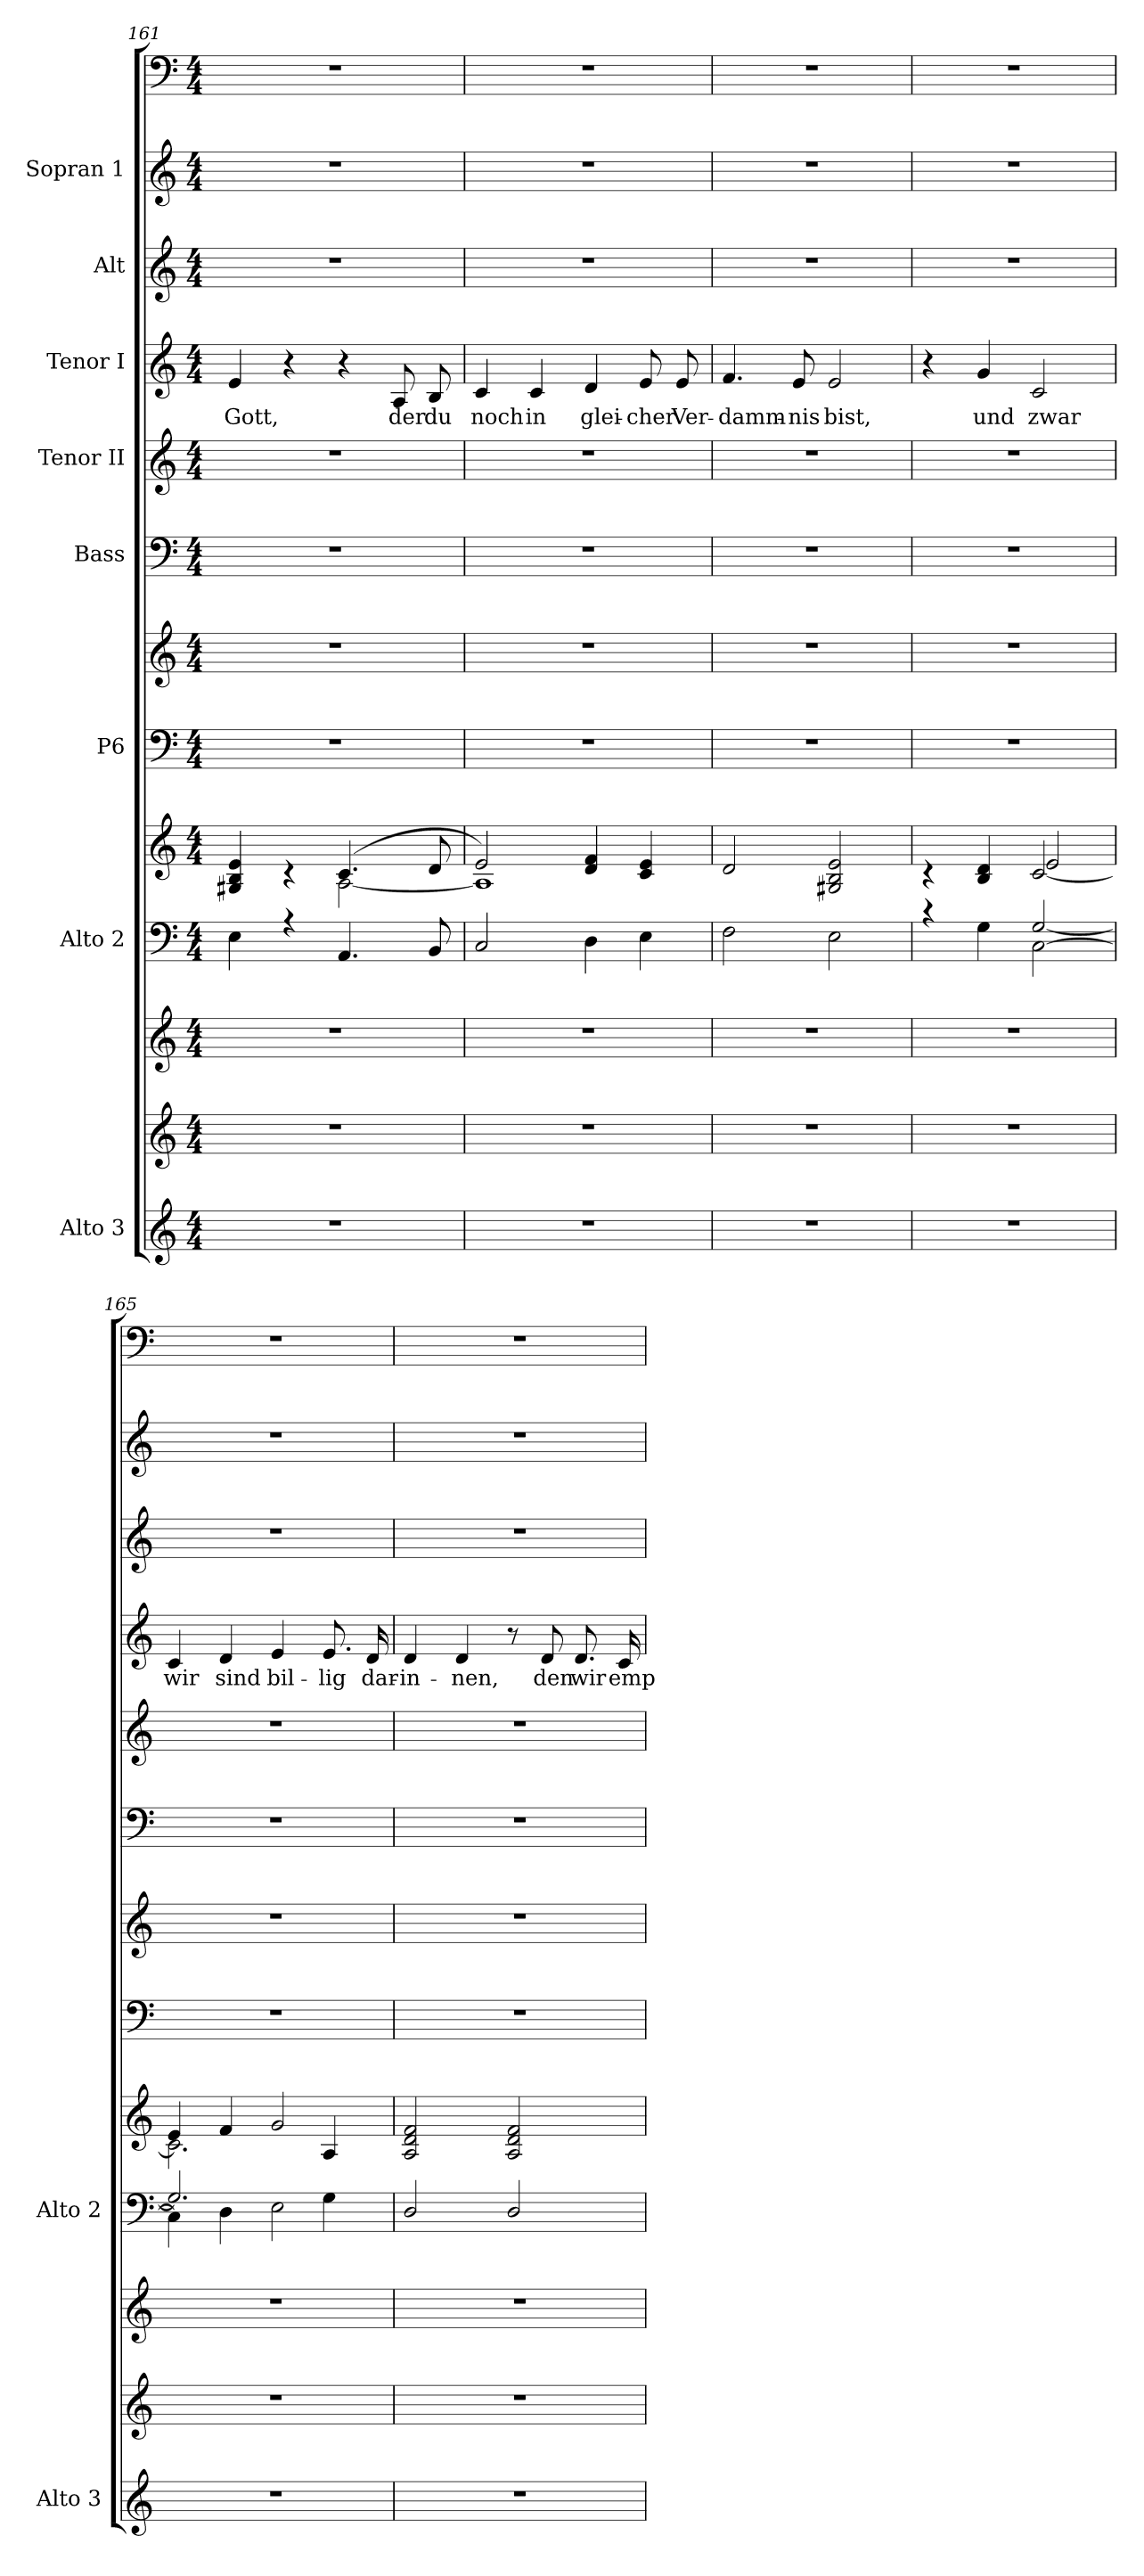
**kern	**kern	**kern	**kern	**kern	**kern	**kern	**kern	**kern	**kern	**text	**kern	**kern	**kern
*part11	*part10	*part9	*part8	*part8	*part7	*part7	*part6	*part5	*part4	*part4	*part3	*part2	*part1
*staff13	*staff12	*staff11	*staff10	*staff9	*staff8	*staff7	*staff6	*staff5	*staff4	*staff4	*staff3	*staff2	*staff1
*I"Alto 3	*	*	*I"Alto 2	*	*I"P6	*	*I"Bass	*I"Tenor II	*I"Tenor I	*	*I"Alt	*I"Sopran 1	*
*I'Alto 3	*	*	*I'Alto 2	*	*	*	*	*	*	*	*	*	*
*clefG2	*clefG2	*clefG2	*clefF4	*clefG2	*clefF4	*clefG2	*clefF4	*clefG2	*clefG2	*	*clefG2	*clefG2	*clefF4
*	*ITrd7c12	*ITrd7c12	*	*	*	*	*	*ITrd7c12	*ITrd7c12	*	*	*	*
*k[]	*k[]	*k[]	*k[]	*k[]	*k[]	*k[]	*k[]	*k[]	*k[]	*	*k[]	*k[]	*k[]
*C:	*C:	*C:	*C:	*C:	*C:	*C:	*C:	*C:	*C:	*	*C:	*C:	*C:
*M4/4	*M4/4	*M4/4	*M4/4	*M4/4	*M4/4	*M4/4	*M4/4	*M4/4	*M4/4	*	*M4/4	*M4/4	*M4/4
=161	=161	=161	=161	=161	=161	=161	=161	=161	=161	=161	=161	=161	=161
*	*	*	*^	*^	*	*	*	*	*	*	*	*	*
*	*	*	*	*	*	*^	*	*	*	*	*	*	*	*	*
!	!	!	!	!	!	!	!	!	!	!	!	!	!LO:LY:b	!	!	!
1r	1r	1r	4E\	1ryy	1ryy	2ryy	4G#X/ 4B/ 4e/	1r	1r	1r	1r	4E/	Gott,	1r	1r	1r
.	.	.	4r	.	.	.	4r	.	.	.	.	4r	.	.	.	.
.	.	.	4.AA/	.	.	[<2A\	(>4.c/	.	.	.	.	4r	.	.	.	.
!	!	!	!	!	!	!	!	!	!	!	!	!	!LO:LY:b	!	!	!
.	.	.	.	.	.	.	.	.	.	.	.	8AA/	der	.	.	.
!	!	!	!	!	!	!	!	!	!	!	!	!	!LO:LY:b	!	!	!
.	.	.	8BB/	.	.	.	8d/	.	.	.	.	8BB/	du	.	.	.
=162	=162	=162	=162	=162	=162	=162	=162	=162	=162	=162	=162	=162	=162	=162	=162	=162
!	!	!	!	!	!	!	!	!	!	!	!	!	!LO:LY:b	!	!	!
1r	1r	1r	2C/	1ryy	1ryy	1A]	2e/)	1r	1r	1r	1r	4C/	noch	1r	1r	1r
!	!	!	!	!	!	!	!	!	!	!	!	!	!LO:LY:b	!	!	!
.	.	.	.	.	.	.	.	.	.	.	.	4C/	in	.	.	.
!	!	!	!	!	!	!	!	!	!	!	!	!	!LO:LY:b	!	!	!
.	.	.	4D\	.	.	.	4d/ 4f/	.	.	.	.	4D/	glei-	.	.	.
!	!	!	!	!	!	!	!	!	!	!	!	!	!LO:LY:b	!	!	!
.	.	.	4E\	.	.	.	4c/ 4e/	.	.	.	.	8E/	-cher	.	.	.
!	!	!	!	!	!	!	!	!	!	!	!	!	!LO:LY:b	!	!	!
.	.	.	.	.	.	.	.	.	.	.	.	8E/	Ver-	.	.	.
=163	=163	=163	=163	=163	=163	=163	=163	=163	=163	=163	=163	=163	=163	=163	=163	=163
!	!	!	!	!	!	!	!	!	!	!	!	!	!LO:LY:b	!	!	!
1r	1r	1r	2F\	1ryy	1ryy	1ryy	2d/	1r	1r	1r	1r	4.F/	-damm-	1r	1r	1r
!	!	!	!	!	!	!	!	!	!	!	!	!	!LO:LY:b	!	!	!
.	.	.	.	.	.	.	.	.	.	.	.	8E/	-nis	.	.	.
!	!	!	!	!	!	!	!	!	!	!	!	!	!LO:LY:b	!	!	!
.	.	.	2E\	.	.	.	2G#X/ 2B/ 2e/	.	.	.	.	2E/	bist,	.	.	.
!!LO:PB:g=z
=164	=164	=164	=164	=164	=164	=164	=164	=164	=164	=164	=164	=164	=164	=164	=164	=164
1r	1r	1r	4rc	2ryy	1ryy	2ryy	4r	1r	1r	1r	1r	4r	.	1r	1r	1r
!	!	!	!	!	!	!	!	!	!	!	!	!	!LO:LY:b	!	!	!
.	.	.	4G\	.	.	.	4B/ 4d/	.	.	.	.	4G/	und	.	.	.
!	!	!	!	!	!	!	!	!	!	!	!	!	!LO:LY:b	!	!	!
.	.	.	[<2C\	[>2G/	.	[<2c/	2e/	.	.	.	.	2C/	zwar	.	.	.
=165	=165	=165	=165	=165	=165	=165	=165	=165	=165	=165	=165	=165	=165	=165	=165	=165
!	!	!	!	!	!	!	!	!	!	!	!	!	!LO:LY:b	!	!	!
1r	1r	1r	4C\]	2.G/]	1ryy	2.c\]	4e/	1r	1r	1r	1r	4C/	wir	1r	1r	1r
!	!	!	!	!	!	!	!	!	!	!	!	!	!LO:LY:b	!	!	!
.	.	.	4D\	.	.	.	4f/	.	.	.	.	4D/	sind	.	.	.
!	!	!	!	!	!	!	!	!	!	!	!	!	!LO:LY:b	!	!	!
.	.	.	2E\	.	.	.	2g/	.	.	.	.	4E/	bil-	.	.	.
!	!	!	!	!	!	!	!	!	!	!	!	!	!LO:LY:b	!	!	!
.	.	.	.	4G\	.	4A/	.	.	.	.	.	8.E/	-lig	.	.	.
!	!	!	!	!	!	!	!	!	!	!	!	!	!LO:LY:b	!	!	!
.	.	.	.	.	.	.	.	.	.	.	.	16D/	dar-	.	.	.
=166	=166	=166	=166	=166	=166	=166	=166	=166	=166	=166	=166	=166	=166	=166	=166	=166
!	!	!	!	!	!	!	!	!	!	!	!	!	!LO:LY:b	!	!	!
1r	1r	1r	2D/	1ryy	1ryy	1ryy	2A/ 2d/ 2f/	1r	1r	1r	1r	4D/	-in-	1r	1r	1r
!	!	!	!	!	!	!	!	!	!	!	!	!	!LO:LY:b	!	!	!
.	.	.	.	.	.	.	.	.	.	.	.	4D/	-nen,	.	.	.
.	.	.	2D/	.	.	.	2A/ 2d/ 2f/	.	.	.	.	8r	.	.	.	.
!	!	!	!	!	!	!	!	!	!	!	!	!	!LO:LY:b	!	!	!
.	.	.	.	.	.	.	.	.	.	.	.	8D/	den	.	.	.
!	!	!	!	!	!	!	!	!	!	!	!	!	!LO:LY:b	!	!	!
.	.	.	.	.	.	.	.	.	.	.	.	8.D/	wir	.	.	.
!	!	!	!	!	!	!	!	!	!	!	!	!	!LO:LY:b	!	!	!
.	.	.	.	.	.	.	.	.	.	.	.	16C/	emp-	.	.	.
*	*	*	*v	*v	*	*	*	*	*	*	*	*	*	*	*	*
*	*	*	*	*v	*v	*v	*	*	*	*	*	*	*	*	*
=	=	=	=	=	=	=	=	=	=	=	=	=	=
*-	*-	*-	*-	*-	*-	*-	*-	*-	*-	*-	*-	*-	*-
